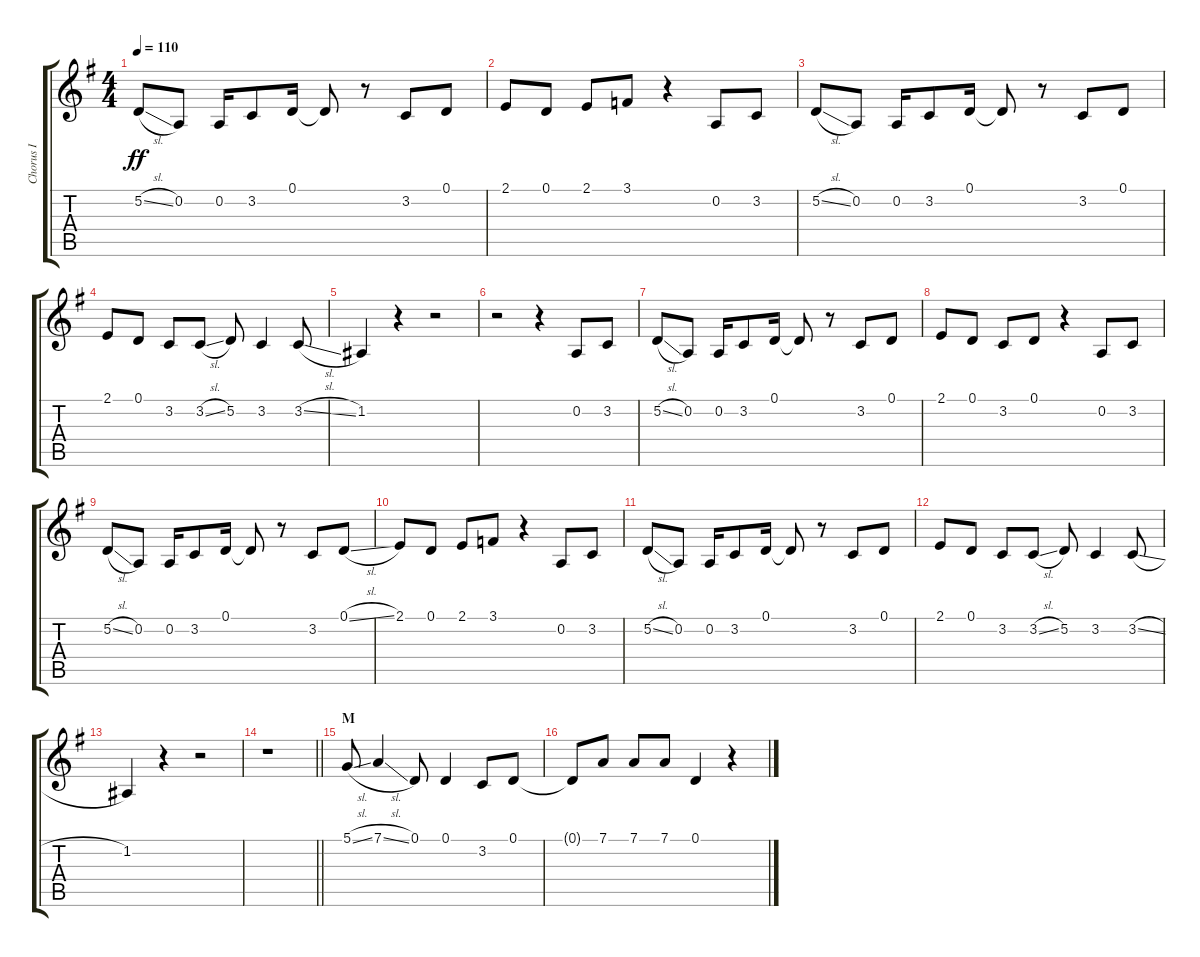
\track ("Chorus I" "Chorus I") {instrument voiceoohs}
\staff {score tabs}
\tuning (D4 A3 F3 C3 G2 D2) {hide}
\ts (4 4)
\tempo 110
\clef g2
\ks g
5.2{sl}.8{dy ff} 0.2.8 0.2.16 3.2.8 0.1.16 0.1{t}.8 r.8 3.2.8 0.1.8 |
2.1.8 0.1.8 2.1.8 3.1.8 r.4 0.2.8 3.2.8 |
5.2{sl}.8 0.2.8 0.2.16 3.2.8 0.1.16 0.1{t}.8 r.8 3.2.8 0.1.8 |
2.1.8 0.1.8 3.2.8 3.2{sl}.8 5.2.8 3.2.4 3.2{sl}.8 |
1.2.4 r.4 r.2 |
r.2 r.4 0.2.8 3.2.8 |
5.2{sl}.8 0.2.8 0.2.16 3.2.8 0.1.16 0.1{t}.8 r.8 3.2.8 0.1.8 |
2.1.8 0.1.8 3.2.8 0.1.8 r.4 0.2.8 3.2.8 |
5.2{sl}.8 0.2.8 0.2.16 3.2.8 0.1.16 0.1{t}.8 r.8 3.2.8 0.1{sl}.8 |
2.1.8 0.1.8 2.1.8 3.1.8 r.4 0.2.8 3.2.8 |
5.2{sl}.8 0.2.8 0.2.16 3.2.8 0.1.16 0.1{t}.8 r.8 3.2.8 0.1.8 |
2.1.8 0.1.8 3.2.8 3.2{sl}.8 5.2.8 3.2.4 3.2{sl}.8 |
1.2.4 r.4 r.2 |
\barLineRight lightlight
r.1 |
\section ("" "M")
5.1{sl}.8 7.1{sl}.4 0.1.8 0.1.4 3.2.8 0.1.8 |
0.1{t}.8 7.1.8 7.1.8 7.1.8 0.1.4 r.4
